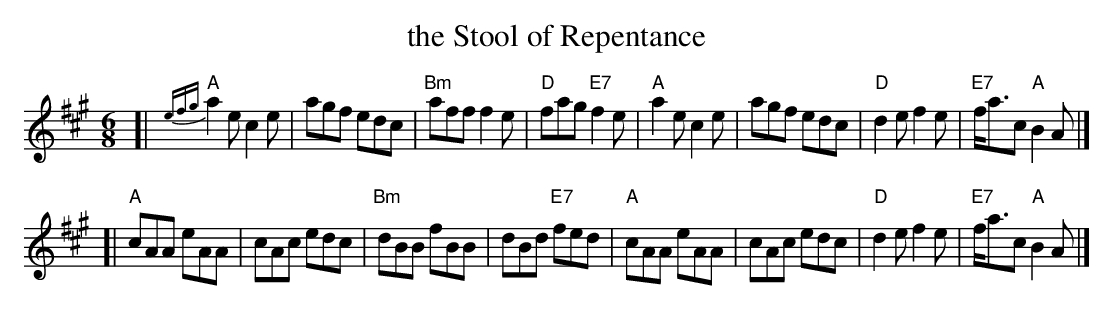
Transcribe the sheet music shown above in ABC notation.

X:1
T: the Stool of Repentance
M: 6/8
L: 1/8
K: A
[| {efg}"A"a2e c2e | agf edc | "Bm"aff f2e | "D"fag "E7"f2e \
| "A"a2e c2e | agf edc | "D"d2e f2e | "E7"f<ac "A"B2A |]
[| "A"cAA eAA | cAc edc | "Bm"dBB fBB | dBd "E7"fed \
| "A"cAA eAA | cAc edc | "D"d2e f2e | "E7"f<ac "A"B2A |]
